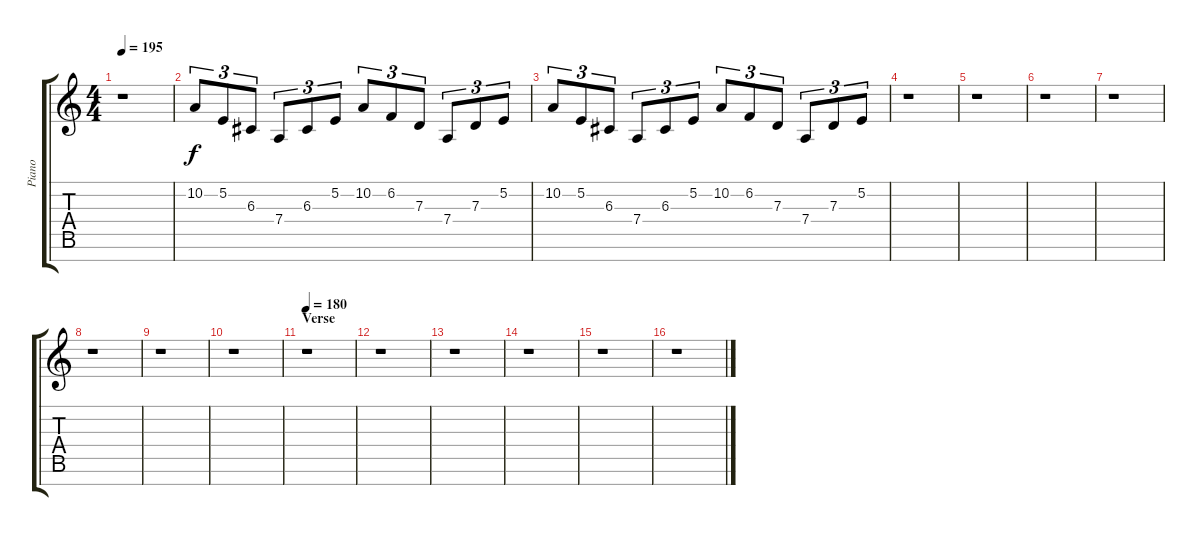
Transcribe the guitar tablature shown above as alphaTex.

\track ("Piano" "Piano") {instrument brightacousticpiano}
\staff {score tabs}
\tuning (E4 B3 G3 D3 A2 E2 B1) {hide}
\ts (4 4)
\tempo 195
\clef g2
\ks aminor
r.1{dy f} |
\section ("" "")
10.2.8{tu (3 2) volume 10 instrument harpsichord} 5.2.8{tu (3 2)} 6.3.8{tu (3 2)} 7.4.8{tu (3 2)} 6.3.8{tu (3 2)} 5.2.8{tu (3 2)} 10.2.8{tu (3 2)} 6.2.8{tu (3 2)} 7.3.8{tu (3 2)} 7.4.8{tu (3 2)} 7.3.8{tu (3 2)} 5.2.8{tu (3 2)} |
10.2.8{tu (3 2)} 5.2.8{tu (3 2)} 6.3.8{tu (3 2)} 7.4.8{tu (3 2)} 6.3.8{tu (3 2)} 5.2.8{tu (3 2)} 10.2.8{tu (3 2)} 6.2.8{tu (3 2)} 7.3.8{tu (3 2)} 7.4.8{tu (3 2)} 7.3.8{tu (3 2)} 5.2.8{tu (3 2)} |
r.1 |
r.1 |
r.1 |
r.1 |
r.1 |
r.1 |
r.1 |
\section ("" "Verse")
\tempo 180
r.1 |
r.1 |
r.1 |
r.1 |
r.1 |
r.1
